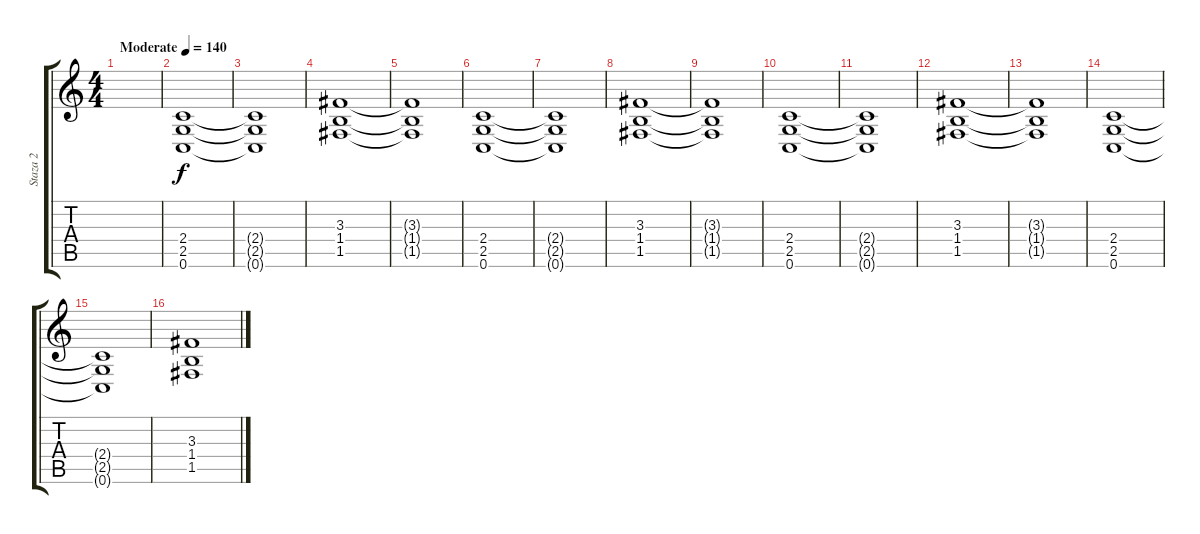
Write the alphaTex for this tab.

\track ("Staza 2" "Staza 2") {instrument distortionguitar}
\staff {score tabs}
\tuning (C4 G3 Eb3 Bb2 F2 C2) {hide}
\ts (4 4)
\tempo (140 "Moderate")
\clef g2
\ks c
|
(2.4 2.5 0.6).1 |
(2.4{t} 2.5{t} 0.6{t}).1 |
(3.3 1.4 1.5).1 |
(3.3{t} 1.4{t} 1.5{t}).1 |
(2.4 2.5 0.6).1 |
(2.4{t} 2.5{t} 0.6{t}).1 |
(3.3 1.4 1.5).1 |
(3.3{t} 1.4{t} 1.5{t}).1 |
(2.4 2.5 0.6).1 |
(2.4{t} 2.5{t} 0.6{t}).1 |
(3.3 1.4 1.5).1 |
(3.3{t} 1.4{t} 1.5{t}).1 |
(2.4 2.5 0.6).1 |
(2.4{t} 2.5{t} 0.6{t}).1 |
(3.3 1.4 1.5).1
